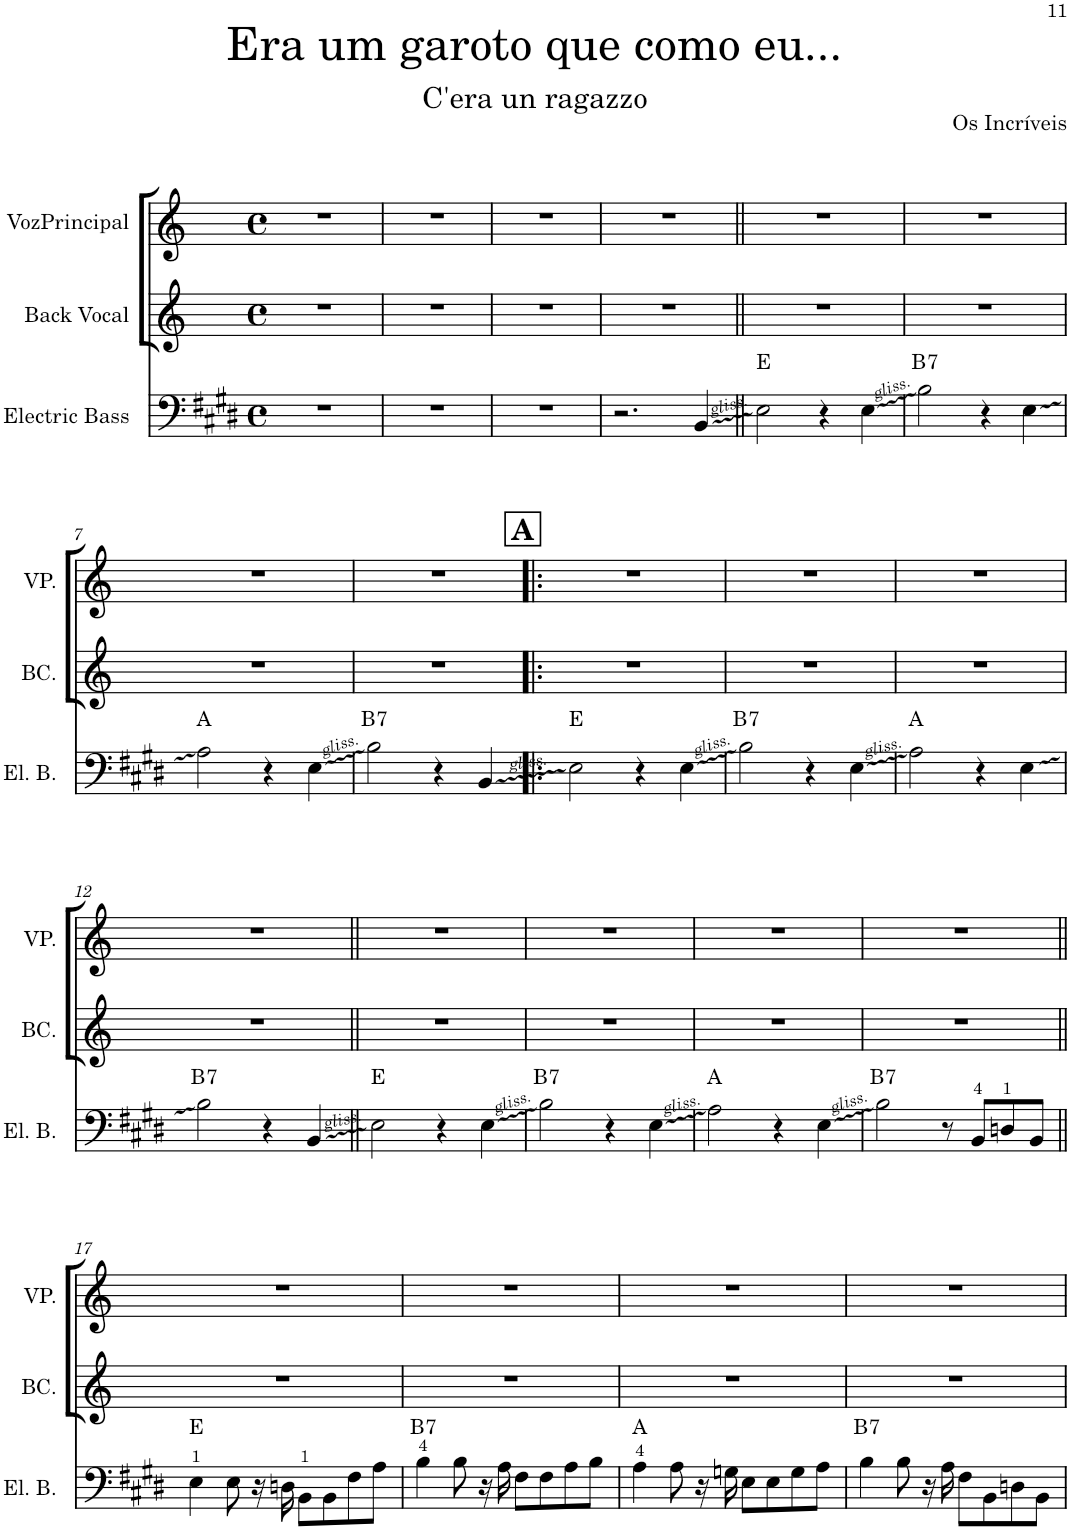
**kern	**harte	**kern	**kern
*part3	*part3	*part2	*part1
*staff3	*	*staff2	*staff1
*I"Electric Bass	*	*I"Back Vocal	*I"VozPrincipal
*I'El. B.	*	*I'BC.	*I'VP.
!!LO:PB:g=z
*clefF4	*	*clefG2	*clefG2
*Trd7c12	*	*	*
*k[f#c#g#d#]	*	*k[]	*k[]
*M4/4	*	*M4/4	*M4/4
*met(c)	*	*met(c)	*met(c)
=1	=1	=1	=1
1r	.	1r	1r
=2	=2	=2	=2
1r	.	1r	1r
=3	=3	=3	=3
1r	.	1r	1r
=4	=4	=4	=4
2.r	.	1r	1r
4BB/	.	.	.
=5||	=5||	=5||	=5||
2E\	E:maj	1r	1r
4r	.	.	.
4E\	.	.	.
=6	=6	=6	=6
!	!LO:H:kt=7	!	!
2B\	B:7	1r	1r
4r	.	.	.
4E\	.	.	.
!!LO:LB:g=z
=7	=7	=7	=7
2A\	A:maj	1r	1r
4r	.	.	.
4E\	.	.	.
=8	=8	=8	=8
!	!LO:H:kt=7	!	!
2B\	B:7	1r	1r
4r	.	.	.
4BB/	.	.	.
!!LO:REH:place=s1:a:B:cj:fs=14:t=A
=9!|:	=9!|:	=9!|:	=9!|:
2E\	E:maj	1r	1r
4r	.	.	.
4E\	.	.	.
=10	=10	=10	=10
!	!LO:H:kt=7	!	!
2B\	B:7	1r	1r
4r	.	.	.
4E\	.	.	.
=11	=11	=11	=11
2A\	A:maj	1r	1r
4r	.	.	.
4E\	.	.	.
!!LO:LB:g=z
=12	=12	=12	=12
!	!LO:H:kt=7	!	!
2B\	B:7	1r	1r
4r	.	.	.
4BB/	.	.	.
=13||	=13||	=13||	=13||
2E\	E:maj	1r	1r
4r	.	.	.
4E\	.	.	.
=14	=14	=14	=14
!	!LO:H:kt=7	!	!
2B\	B:7	1r	1r
4r	.	.	.
4E\	.	.	.
=15	=15	=15	=15
2A\	A:maj	1r	1r
4r	.	.	.
4E\	.	.	.
=16	=16	=16	=16
!	!LO:H:kt=7	!	!
2B\	B:7	1r	1r
8r	.	.	.
8BB/L	.	.	.
8Dn/	.	.	.
8BB/J	.	.	.
!!LO:LB:g=z
=17||	=17||	=17||	=17||
4E\	E:maj	1r	1r
8E\	.	.	.
16r	.	.	.
16Dn\	.	.	.
8BB\L	.	.	.
8BB\	.	.	.
8F#\	.	.	.
8A\J	.	.	.
=18	=18	=18	=18
!	!LO:H:kt=7	!	!
4B\	B:7	1r	1r
8B\	.	.	.
16r	.	.	.
16A\	.	.	.
8F#\L	.	.	.
8F#\	.	.	.
8A\	.	.	.
8B\J	.	.	.
=19	=19	=19	=19
4A\	A:maj	1r	1r
8A\	.	.	.
16r	.	.	.
16Gn\	.	.	.
8E\L	.	.	.
8E\	.	.	.
8G\	.	.	.
8A\J	.	.	.
=20	=20	=20	=20
!	!LO:H:kt=7	!	!
4B\	B:7	1r	1r
8B\	.	.	.
16r	.	.	.
16A\	.	.	.
8F#\L	.	.	.
8BB\	.	.	.
8Dn\	.	.	.
8BB\J	.	.	.
=	=	=	=
*-	*-	*-	*-
